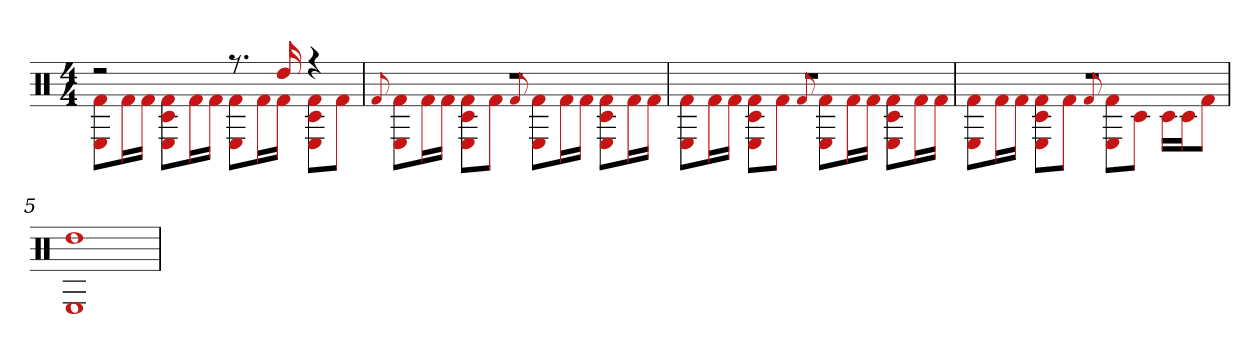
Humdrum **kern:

**kern
*part1
*staff1
*clefX
*k[]
*M4/4
=1
*^
2r	8E 8f#L
.	16f#L
.	16f#JJ
.	8E 8c# 8f#L
.	16f#L
.	16f#JJ
8.r	8E 8f#L
.	16f#L
16dd	16f#JJ
4r	8E 8f# 8c#L
.	8f#J
=2	=2
.	8qqf#
1r	8E 8f#L
.	16f#L
.	16f#JJ
.	8E 8c# 8f#L
.	8f#J
.	8qqf#
.	8E 8f#L
.	16f#L
.	16f#JJ
.	8E 8f# 8c#L
.	16f#L
.	16f#JJ
=3	=3
1r	8E 8f#L
.	16f#L
.	16f#JJ
.	8E 8f# 8c#L
.	8f#J
.	8qqf#
.	8E 8f#L
.	16f#L
.	16f#JJ
.	8E 8f# 8c#L
.	16f#L
.	16f#JJ
=4	=4
1r	8E 8f#L
.	16f#L
.	16f#JJ
.	8E 8f# 8c#L
.	8f#J
.	8qqf#
.	8E 8f#L
.	8c#J
.	16c#LL
.	16c#J
.	8f#J
=5	=5
1dd	1E
*v	*v
=
*-
